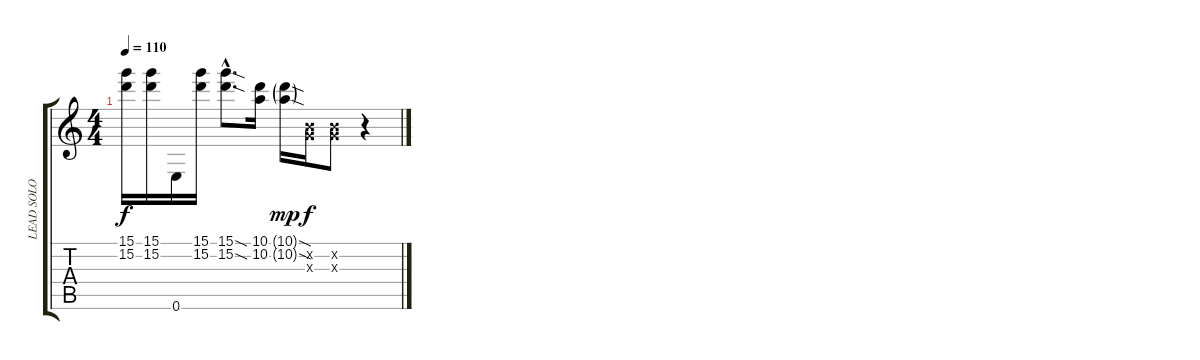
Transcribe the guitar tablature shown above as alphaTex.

\track ("LEAD SOLO" "LEAD SOLO") {instrument overdrivenguitar}
\staff {score tabs}
\tuning (E4 B3 G3 D3 A2 E2) {hide}
\ts (4 4)
\tempo 110
\clef g2
\ks c
(15.1 15.2).16{dy f} (15.1 15.2).16 0.6.16 (15.1 15.2).16 (15.1{sod hac} 15.2{sod hac}).8{d} (10.1 10.2).16 (10.1{sod g} 10.2{sod g}).16{dy mp} (0.2{x} 0.3{x}).16{dy f} (0.2{x} 0.3{x}).8 r.4
